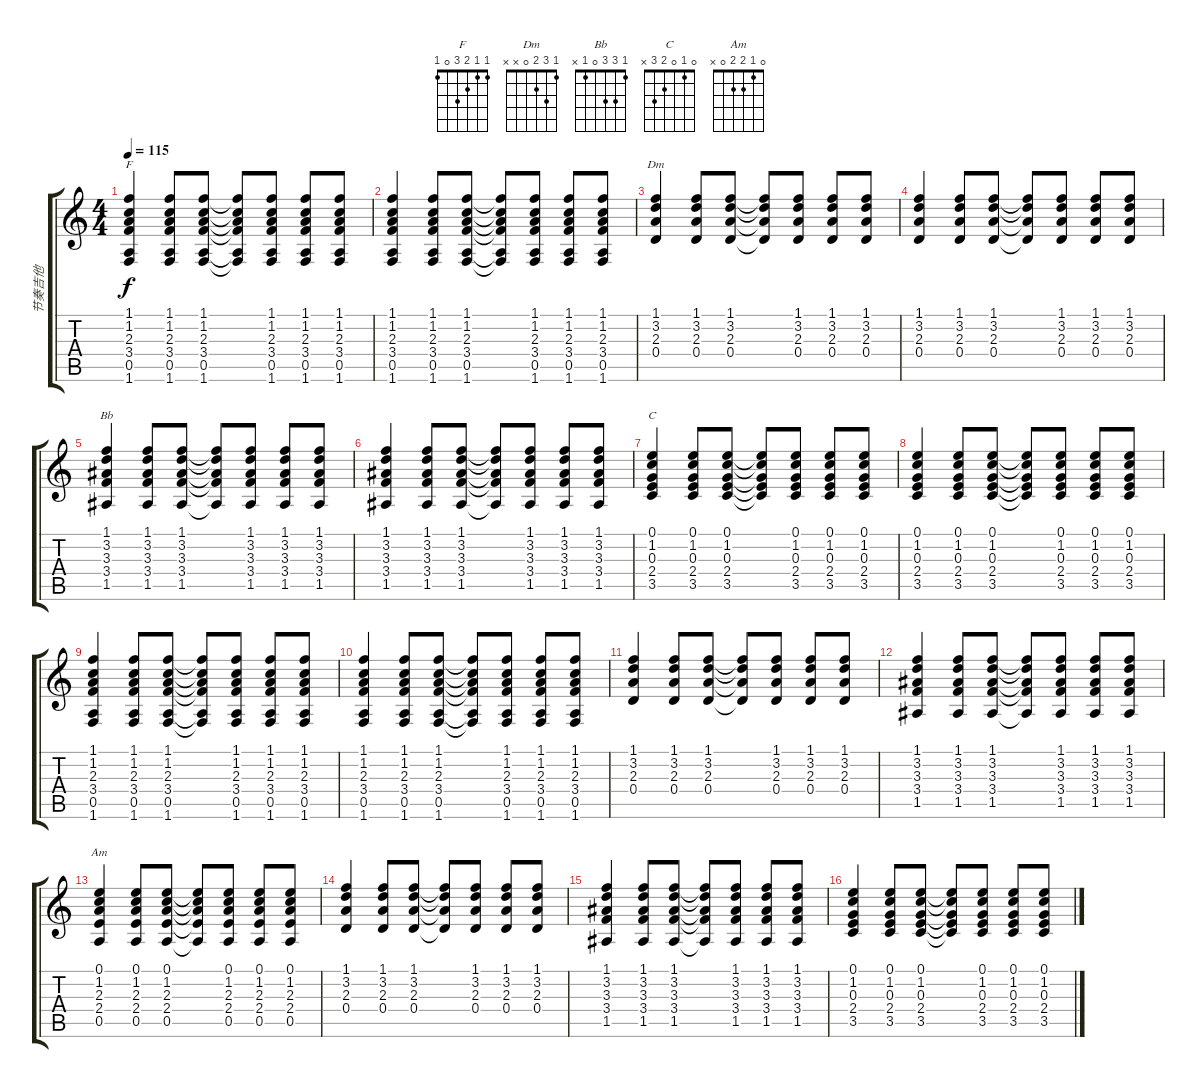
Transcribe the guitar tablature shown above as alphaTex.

\track ("节奏吉他" "节奏吉他") {instrument acousticguitarsteel}
\staff {score tabs}
\tuning (E4 B3 G3 D3 A2 E2) {hide}
\chord ("F" 1 1 2 3 0 1)
\chord ("Dm" 1 3 2 0 x x)
\chord ("Bb" 1 3 3 0 1 x)
\chord ("C" 0 1 0 2 3 x)
\chord ("Am" 0 1 2 2 0 x)
\ts (4 4)
\tempo 115
\clef g2
\ks c
(1.1 1.2 2.3 3.4 0.5 1.6).4{ch "F" dy f} (1.1 1.2 2.3 3.4 0.5 1.6).8 (1.1 1.2 2.3 3.4 0.5 1.6).8 (1.1{t} 1.2{t} 2.3{t} 3.4{t} 0.5{t} 1.6{t}).8 (1.1 1.2 2.3 3.4 0.5 1.6).8 (1.1 1.2 2.3 3.4 0.5 1.6).8 (1.1 1.2 2.3 3.4 0.5 1.6).8 |
(1.1 1.2 2.3 3.4 0.5 1.6).4 (1.1 1.2 2.3 3.4 0.5 1.6).8 (1.1 1.2 2.3 3.4 0.5 1.6).8 (1.1{t} 1.2{t} 2.3{t} 3.4{t} 0.5{t} 1.6{t}).8 (1.1 1.2 2.3 3.4 0.5 1.6).8 (1.1 1.2 2.3 3.4 0.5 1.6).8 (1.1 1.2 2.3 3.4 0.5 1.6).8 |
(1.1 3.2 2.3 0.4).4{ch "Dm"} (1.1 3.2 2.3 0.4).8 (1.1 3.2 2.3 0.4).8 (1.1{t} 3.2{t} 2.3{t} 0.4{t}).8 (1.1 3.2 2.3 0.4).8 (1.1 3.2 2.3 0.4).8 (1.1 3.2 2.3 0.4).8 |
(1.1 3.2 2.3 0.4).4 (1.1 3.2 2.3 0.4).8 (1.1 3.2 2.3 0.4).8 (1.1{t} 3.2{t} 2.3{t} 0.4{t}).8 (1.1 3.2 2.3 0.4).8 (1.1 3.2 2.3 0.4).8 (1.1 3.2 2.3 0.4).8 |
(1.1 3.2 3.3 3.4 1.5).4{ch "Bb"} (1.1 3.2 3.3 3.4 1.5).8 (1.1 3.2 3.3 3.4 1.5).8 (1.1{t} 3.2{t} 3.3{t} 3.4{t} 1.5{t}).8 (1.1 3.2 3.3 3.4 1.5).8 (1.1 3.2 3.3 3.4 1.5).8 (1.1 3.2 3.3 3.4 1.5).8 |
(1.1 3.2 3.3 3.4 1.5).4 (1.1 3.2 3.3 3.4 1.5).8 (1.1 3.2 3.3 3.4 1.5).8 (1.1{t} 3.2{t} 3.3{t} 3.4{t} 1.5{t}).8 (1.1 3.2 3.3 3.4 1.5).8 (1.1 3.2 3.3 3.4 1.5).8 (1.1 3.2 3.3 3.4 1.5).8 |
(0.1 1.2 0.3 2.4 3.5).4{ch "C"} (0.1 1.2 0.3 2.4 3.5).8 (0.1 1.2 0.3 2.4 3.5).8 (0.1{t} 1.2{t} 0.3{t} 2.4{t} 3.5{t}).8 (0.1 1.2 0.3 2.4 3.5).8 (0.1 1.2 0.3 2.4 3.5).8 (0.1 1.2 0.3 2.4 3.5).8 |
(0.1 1.2 0.3 2.4 3.5).4 (0.1 1.2 0.3 2.4 3.5).8 (0.1 1.2 0.3 2.4 3.5).8 (0.1{t} 1.2{t} 0.3{t} 2.4{t} 3.5{t}).8 (0.1 1.2 0.3 2.4 3.5).8 (0.1 1.2 0.3 2.4 3.5).8 (0.1 1.2 0.3 2.4 3.5).8 |
(1.1 1.2 2.3 3.4 0.5 1.6).4 (1.1 1.2 2.3 3.4 0.5 1.6).8 (1.1 1.2 2.3 3.4 0.5 1.6).8 (1.1{t} 1.2{t} 2.3{t} 3.4{t} 0.5{t} 1.6{t}).8 (1.1 1.2 2.3 3.4 0.5 1.6).8 (1.1 1.2 2.3 3.4 0.5 1.6).8 (1.1 1.2 2.3 3.4 0.5 1.6).8 |
(1.1 1.2 2.3 3.4 0.5 1.6).4 (1.1 1.2 2.3 3.4 0.5 1.6).8 (1.1 1.2 2.3 3.4 0.5 1.6).8 (1.1{t} 1.2{t} 2.3{t} 3.4{t} 0.5{t} 1.6{t}).8 (1.1 1.2 2.3 3.4 0.5 1.6).8 (1.1 1.2 2.3 3.4 0.5 1.6).8 (1.1 1.2 2.3 3.4 0.5 1.6).8 |
(1.1 3.2 2.3 0.4).4 (1.1 3.2 2.3 0.4).8 (1.1 3.2 2.3 0.4).8 (1.1{t} 3.2{t} 2.3{t} 0.4{t}).8 (1.1 3.2 2.3 0.4).8 (1.1 3.2 2.3 0.4).8 (1.1 3.2 2.3 0.4).8 |
(1.1 3.2 3.3 3.4 1.5).4 (1.1 3.2 3.3 3.4 1.5).8 (1.1 3.2 3.3 3.4 1.5).8 (1.1{t} 3.2{t} 3.3{t} 3.4{t} 1.5{t}).8 (1.1 3.2 3.3 3.4 1.5).8 (1.1 3.2 3.3 3.4 1.5).8 (1.1 3.2 3.3 3.4 1.5).8 |
(0.1 1.2 2.3 2.4 0.5).4{ch "Am"} (0.1 1.2 2.3 2.4 0.5).8 (0.1 1.2 2.3 2.4 0.5).8 (0.1{t} 1.2{t} 2.3{t} 2.4{t} 0.5{t}).8 (0.1 1.2 2.3 2.4 0.5).8 (0.1 1.2 2.3 2.4 0.5).8 (0.1 1.2 2.3 2.4 0.5).8 |
(1.1 3.2 2.3 0.4).4 (1.1 3.2 2.3 0.4).8 (1.1 3.2 2.3 0.4).8 (1.1{t} 3.2{t} 2.3{t} 0.4{t}).8 (1.1 3.2 2.3 0.4).8 (1.1 3.2 2.3 0.4).8 (1.1 3.2 2.3 0.4).8 |
(1.1 3.2 3.3 3.4 1.5).4 (1.1 3.2 3.3 3.4 1.5).8 (1.1 3.2 3.3 3.4 1.5).8 (1.1{t} 3.2{t} 3.3{t} 3.4{t} 1.5{t}).8 (1.1 3.2 3.3 3.4 1.5).8 (1.1 3.2 3.3 3.4 1.5).8 (1.1 3.2 3.3 3.4 1.5).8 |
(0.1 1.2 0.3 2.4 3.5).4 (0.1 1.2 0.3 2.4 3.5).8 (0.1 1.2 0.3 2.4 3.5).8 (0.1{t} 1.2{t} 0.3{t} 2.4{t} 3.5{t}).8 (0.1 1.2 0.3 2.4 3.5).8 (0.1 1.2 0.3 2.4 3.5).8 (0.1 1.2 0.3 2.4 3.5).8
